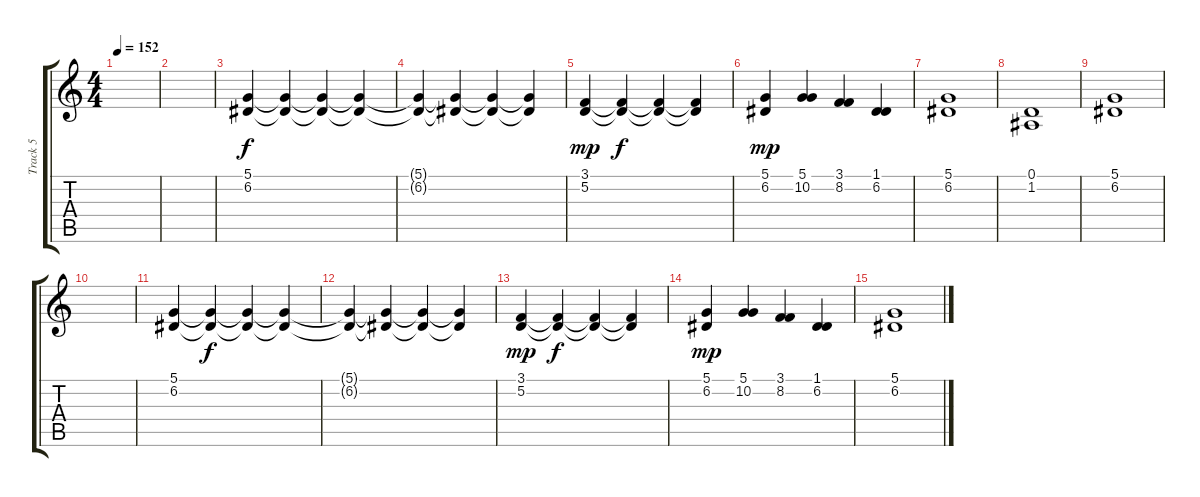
\track ("Track 5" "Track 5") {instrument pad8sweep}
\staff {score tabs}
\tuning (D4 A3 F3 C3 G2 C2) {hide}
\ts (4 4)
\tempo 152
\clef g2
\ks c
|
|
(5.1 6.2).4 (5.1{t} 6.2{t}).4{dy f} (5.1{t} 6.2{t}).4 (5.1{t} 6.2{t}).4 |
(5.1{t} 6.2{t}).4 (5.1{t} 6.2{t}).4 (5.1{t} 6.2{t}).4 (5.1{t} 6.2{t}).4 |
(3.1 5.2).4{dy mp} (3.1{t} 5.2{t}).4{dy f} (3.1{t} 5.2{t}).4 (3.1{t} 5.2{t}).4 |
(5.1 6.2).4{dy mp} (5.1 10.2).4 (3.1 8.2).4 (1.1 6.2).4 |
(5.1 6.2).1 |
(0.1 1.2).1 |
(5.1 6.2).1 |
|
(5.1 6.2).4 (5.1{t} 6.2{t}).4{dy f} (5.1{t} 6.2{t}).4 (5.1{t} 6.2{t}).4 |
(5.1{t} 6.2{t}).4 (5.1{t} 6.2{t}).4 (5.1{t} 6.2{t}).4 (5.1{t} 6.2{t}).4 |
(3.1 5.2).4{dy mp} (3.1{t} 5.2{t}).4{dy f} (3.1{t} 5.2{t}).4 (3.1{t} 5.2{t}).4 |
(5.1 6.2).4{dy mp} (5.1 10.2).4 (3.1 8.2).4 (1.1 6.2).4 |
(5.1 6.2).1
